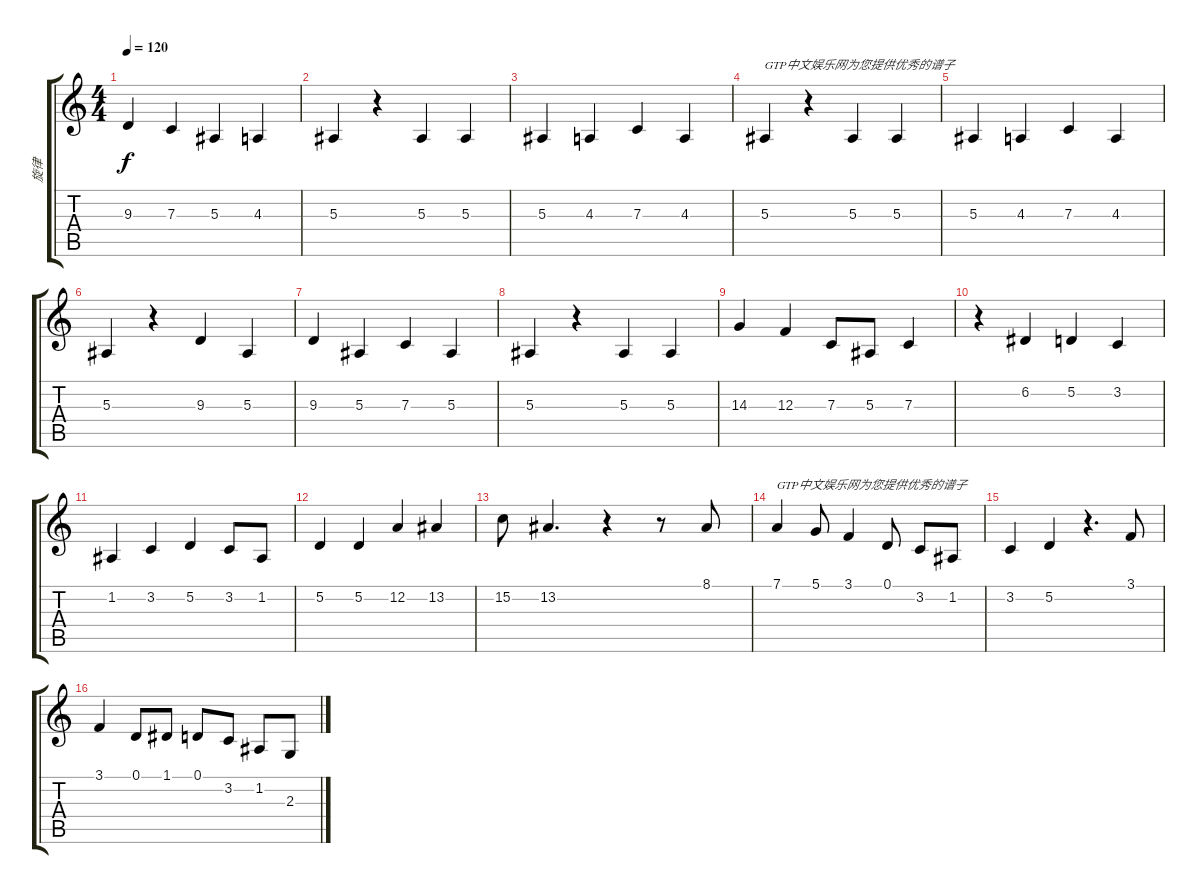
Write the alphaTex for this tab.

\track ("旋律" "旋律") {instrument viola}
\staff {score tabs}
\tuning (D4 A3 F3 C3 G2 D2) {hide}
\ts (4 4)
\tempo 120
\clef g2
\ks c
9.3.4{dy f} 7.3.4 5.3.4 4.3.4 |
5.3.4 r.4 5.3.4 5.3.4 |
5.3.4 4.3.4 7.3.4 4.3.4 |
5.3.4{txt "GTP中文娱乐网为您提供优秀的谱子"} r.4 5.3.4 5.3.4 |
5.3.4 4.3.4 7.3.4 4.3.4 |
5.3.4 r.4 9.3.4 5.3.4 |
9.3.4 5.3.4 7.3.4 5.3.4 |
5.3.4 r.4 5.3.4 5.3.4 |
14.3.4 12.3.4 7.3.8 5.3.8 7.3.4 |
r.4 6.2.4 5.2.4 3.2.4 |
1.2.4 3.2.4 5.2.4 3.2.8 1.2.8 |
5.2.4 5.2.4 12.2.4 13.2.4 |
15.2.8 13.2.4{d} r.4 r.8 8.1.8 |
7.1.4{txt "GTP中文娱乐网为您提供优秀的谱子"} 5.1.8 3.1.4 0.1.8 3.2.8 1.2.8 |
3.2.4 5.2.4 r.4{d} 3.1.8 |
3.1.4 0.1.8 1.1.8 0.1.8 3.2.8 1.2.8 2.3.8
